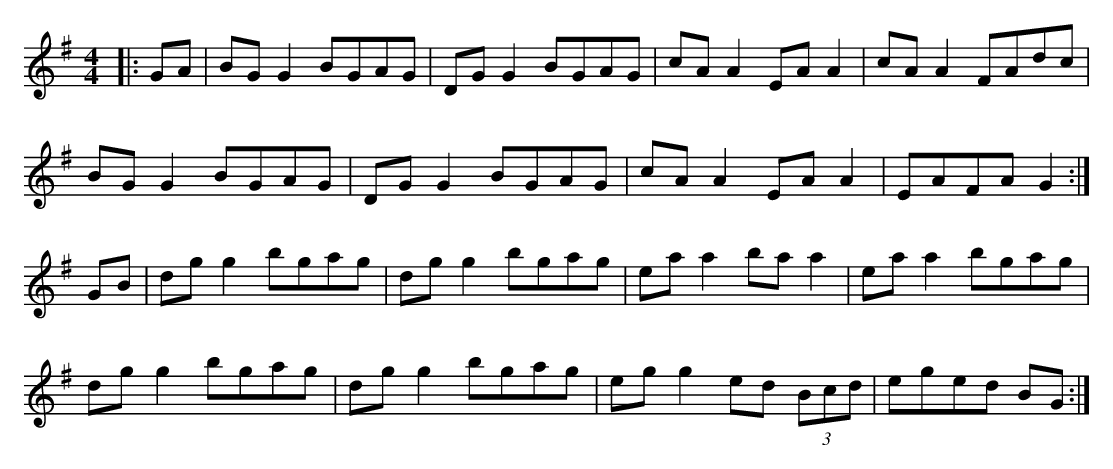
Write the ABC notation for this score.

X:1
M:4/4
K:G
|:GA|BG G2 BGAG|DG G2 BGAG|cA A2 EA A2|cA A2 FAdc|
BG G2 BGAG|DG G2 BGAG|cA A2 EA A2|EAFA G2:|
GB|dg g2 bgag|dg g2 bgag|ea a2 ba a2|ea a2 bgag|
dg g2 bgag|dg g2 bgag|eg g2 ed (3Bcd|eged BG:|
